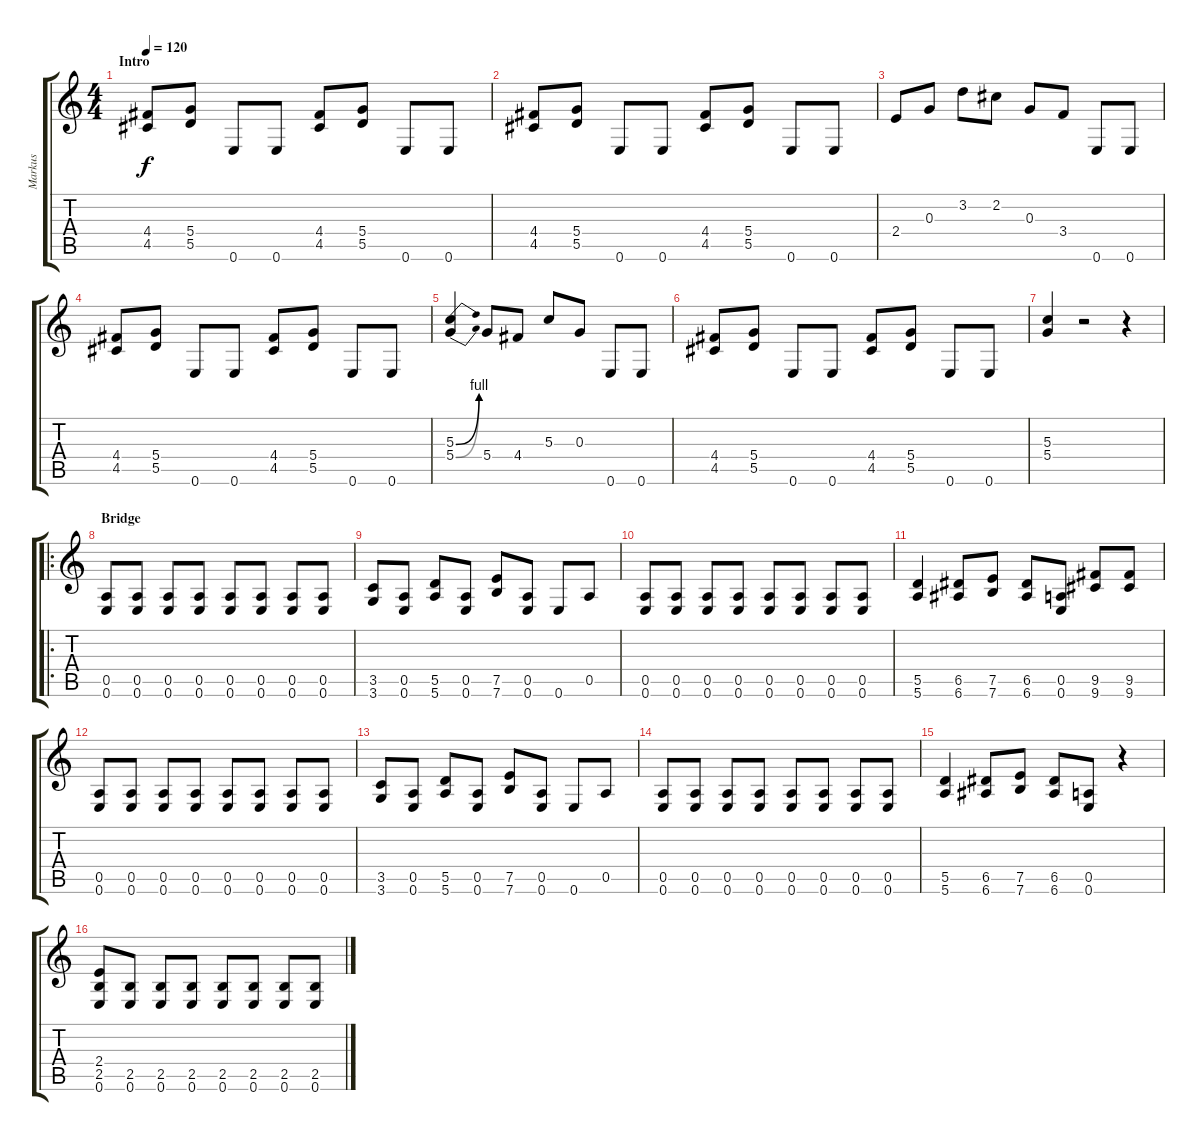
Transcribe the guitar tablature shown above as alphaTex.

\track ("Markus" "Markus") {instrument distortionguitar}
\staff {score tabs}
\tuning (E4 B3 G3 D3 A2 E2) {hide}
\ts (4 4)
\section ("" "Intro")
\tempo 120
\clef g2
\ks c
(4.4 4.5).8{dy f instrument distortionguitar} (5.4 5.5).8 0.6.8 0.6.8 (4.4 4.5).8 (5.4 5.5).8 0.6.8 0.6.8 |
(4.4 4.5).8 (5.4 5.5).8 0.6.8 0.6.8 (4.4 4.5).8 (5.4 5.5).8 0.6.8 0.6.8 |
2.4.8 0.3.8 3.2.8 2.2.8 0.3.8 3.4.8 0.6.8 0.6.8 |
(4.4 4.5).8 (5.4 5.5).8 0.6.8 0.6.8 (4.4 4.5).8 (5.4 5.5).8 0.6.8 0.6.8 |
(5.3{be (bend 0 0 60 4)} 5.4{be (bend 0 0 60 4)}).4 5.4.8 4.4.8 5.3.8 0.3.8 0.6.8 0.6.8 |
(4.4 4.5).8 (5.4 5.5).8 0.6.8 0.6.8 (4.4 4.5).8 (5.4 5.5).8 0.6.8 0.6.8 |
(5.3 5.4).4 r.2 r.4 |
\ro
\section ("" "Bridge")
(0.5 0.6).8 (0.5 0.6).8 (0.5 0.6).8 (0.5 0.6).8 (0.5 0.6).8 (0.5 0.6).8 (0.5 0.6).8 (0.5 0.6).8 |
(3.5 3.6).8 (0.5 0.6).8 (5.5 5.6).8 (0.5 0.6).8 (7.5 7.6).8 (0.5 0.6).8 0.6.8 0.5.8 |
(0.5 0.6).8 (0.5 0.6).8 (0.5 0.6).8 (0.5 0.6).8 (0.5 0.6).8 (0.5 0.6).8 (0.5 0.6).8 (0.5 0.6).8 |
(5.5 5.6).4 (6.5 6.6).8 (7.5 7.6).8 (6.5 6.6).8 (0.5 0.6).8 (9.5 9.6).8 (9.5 9.6).8 |
(0.5 0.6).8 (0.5 0.6).8 (0.5 0.6).8 (0.5 0.6).8 (0.5 0.6).8 (0.5 0.6).8 (0.5 0.6).8 (0.5 0.6).8 |
(3.5 3.6).8 (0.5 0.6).8 (5.5 5.6).8 (0.5 0.6).8 (7.5 7.6).8 (0.5 0.6).8 0.6.8 0.5.8 |
(0.5 0.6).8 (0.5 0.6).8 (0.5 0.6).8 (0.5 0.6).8 (0.5 0.6).8 (0.5 0.6).8 (0.5 0.6).8 (0.5 0.6).8 |
(5.5 5.6).4 (6.5 6.6).8 (7.5 7.6).8 (6.5 6.6).8 (0.5 0.6).8 r.4 |
(2.4 2.5 0.6).8 (2.5 0.6).8 (2.5 0.6).8 (2.5 0.6).8 (2.5 0.6).8 (2.5 0.6).8 (2.5 0.6).8 (2.5 0.6).8
